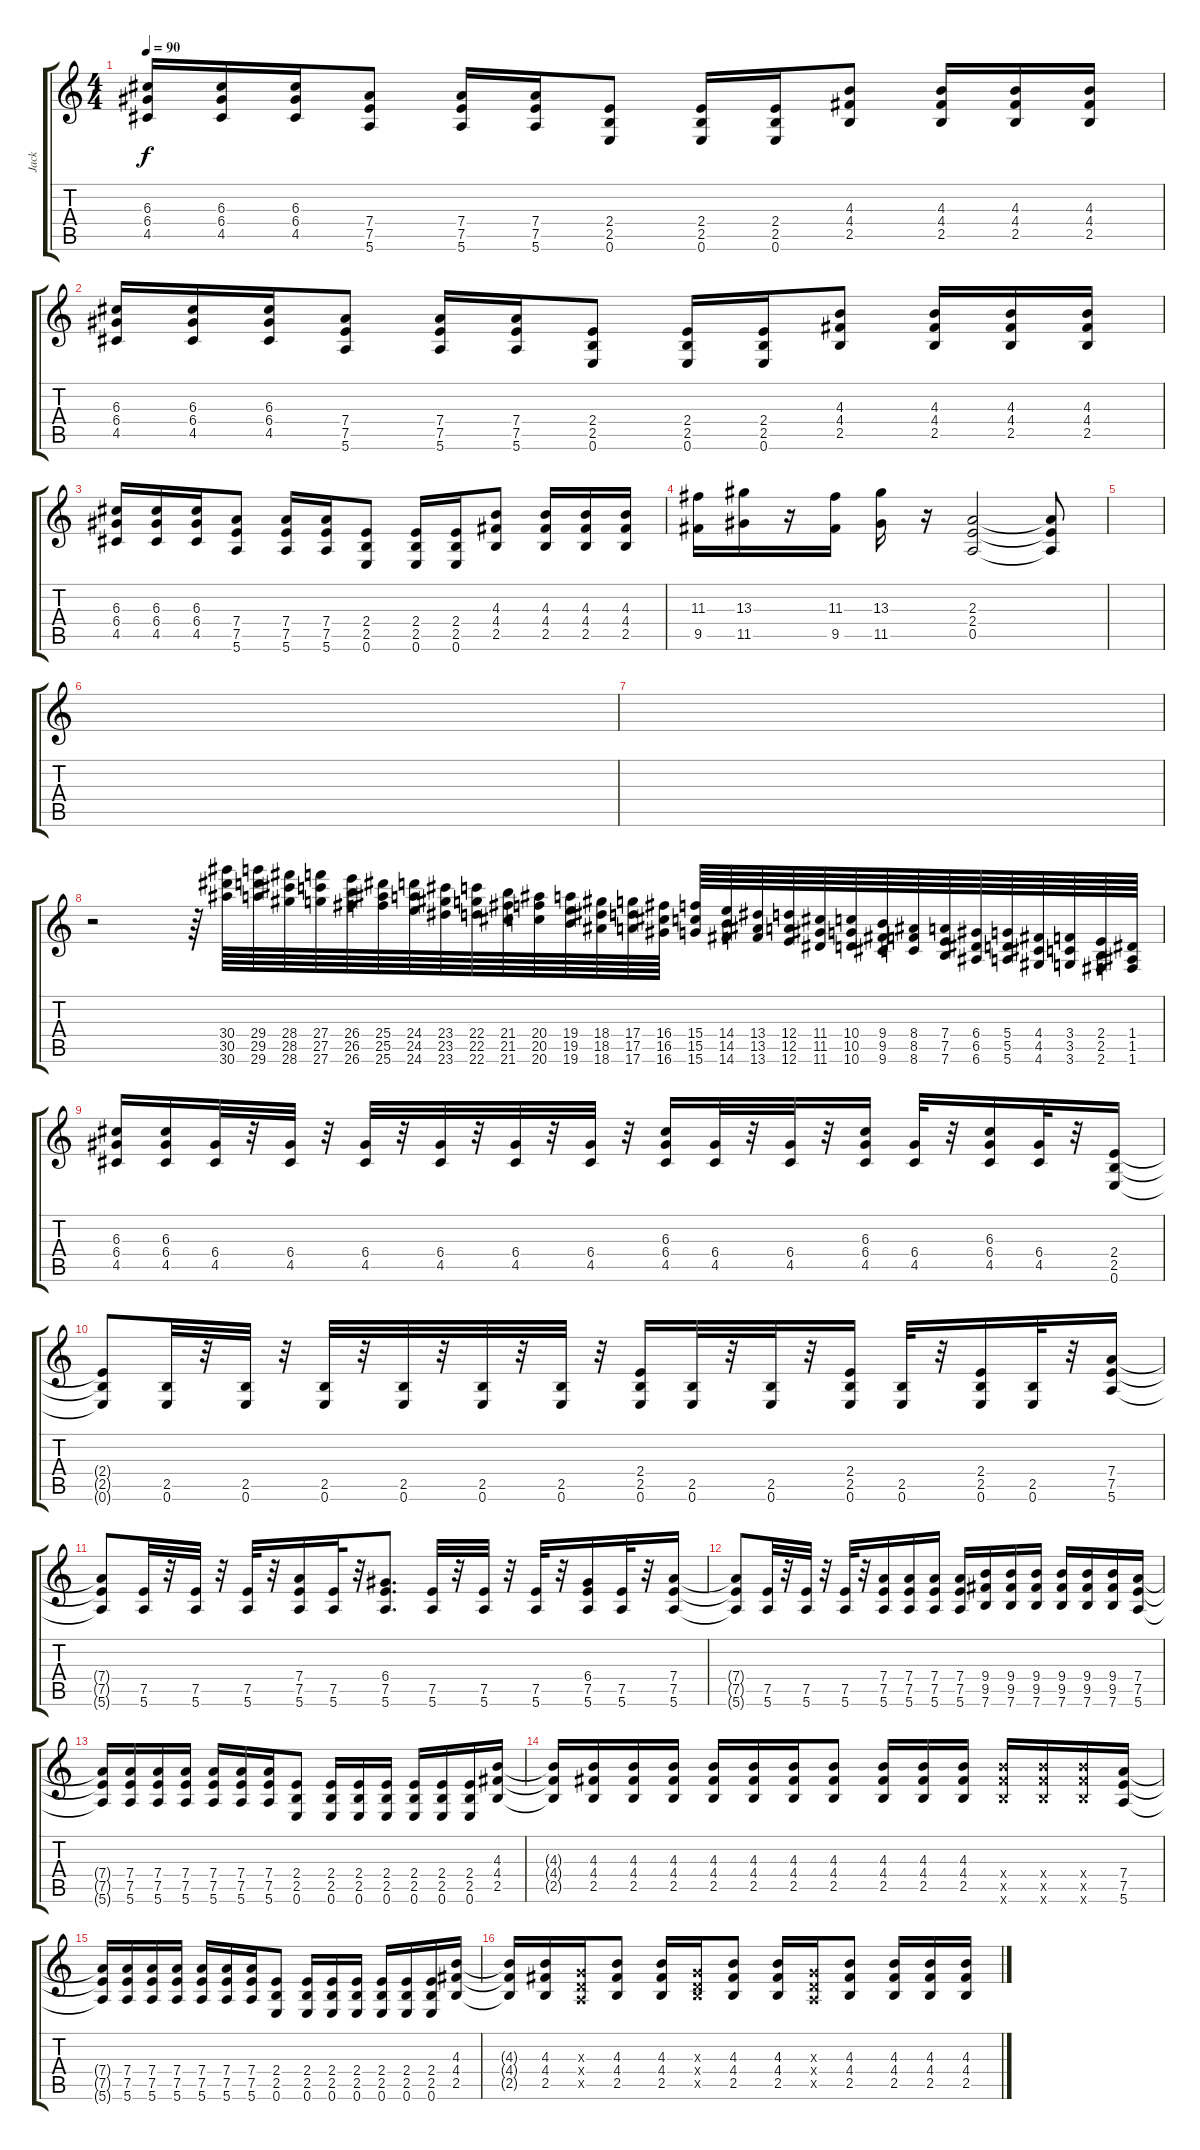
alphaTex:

\track ("Jack" "Jack") {instrument distortionguitar bank 67}
\staff {score tabs}
\tuning (E4 B3 G3 D3 A2 E2) {hide}
\ts (4 4)
\tempo 90
\clef g2
\ks c
(6.3 6.4 4.5).16{dy f} (6.3 6.4 4.5).16 (6.3 6.4 4.5).16 (7.4 7.5 5.6).8 (7.4 7.5 5.6).16 (7.4 7.5 5.6).16 (2.4 2.5 0.6).8 (2.4 2.5 0.6).16 (2.4 2.5 0.6).16 (4.3 4.4 2.5).8 (4.3 4.4 2.5).16 (4.3 4.4 2.5).16 (4.3 4.4 2.5).16 |
(6.3 6.4 4.5).16 (6.3 6.4 4.5).16 (6.3 6.4 4.5).16 (7.4 7.5 5.6).8 (7.4 7.5 5.6).16 (7.4 7.5 5.6).16 (2.4 2.5 0.6).8 (2.4 2.5 0.6).16 (2.4 2.5 0.6).16 (4.3 4.4 2.5).8 (4.3 4.4 2.5).16 (4.3 4.4 2.5).16 (4.3 4.4 2.5).16 |
(6.3 6.4 4.5).16 (6.3 6.4 4.5).16 (6.3 6.4 4.5).16 (7.4 7.5 5.6).8 (7.4 7.5 5.6).16 (7.4 7.5 5.6).16 (2.4 2.5 0.6).8 (2.4 2.5 0.6).16 (2.4 2.5 0.6).16 (4.3 4.4 2.5).8 (4.3 4.4 2.5).16 (4.3 4.4 2.5).16 (4.3 4.4 2.5).16 |
(11.3 9.5).16 (13.3 11.5).16 r.16 (11.3 9.5).16 (13.3 11.5).16 r.16 (2.3 2.4 0.5).2 (2.3{t} 2.4{t} 0.5{t}).8 |
|
|
|
r.2 r.64 (30.4 30.5 30.6).64 (29.4 29.5 29.6).64 (28.4 28.5 28.6).64 (27.4 27.5 27.6).64 (26.4 26.5 26.6).64 (25.4 25.5 25.6).64 (24.4 24.5 24.6).64 (23.4 23.5 23.6).64 (22.4 22.5 22.6).64 (21.4 21.5 21.6).64 (20.4 20.5 20.6).64 (19.4 19.5 19.6).64 (18.4 18.5 18.6).64 (17.4 17.5 17.6).64 (16.4 16.5 16.6).64 (15.4 15.5 15.6).64 (14.4 14.5 14.6).64 (13.4 13.5 13.6).64 (12.4 12.5 12.6).64 (11.4 11.5 11.6).64 (10.4 10.5 10.6).64 (9.4 9.5 9.6).64 (8.4 8.5 8.6).64 (7.4 7.5 7.6).64 (6.4 6.5 6.6).64 (5.4 5.5 5.6).64 (4.4 4.5 4.6).64 (3.4 3.5 3.6).64 (2.4 2.5 2.6).64 (1.4 1.5 1.6).64 |
(6.3 6.4 4.5).16 (6.3 6.4 4.5).16 (6.4 4.5).32 r.32 (6.4 4.5).32 r.32 (6.4 4.5).32 r.32 (6.4 4.5).32 r.32 (6.4 4.5).32 r.32 (6.4 4.5).32 r.32 (6.3 6.4 4.5).16 (6.4 4.5).32 r.32 (6.4 4.5).32 r.32 (6.3 6.4 4.5).16 (6.4 4.5).32 r.32 (6.3 6.4 4.5).16 (6.4 4.5).32 r.32 (2.4 2.5 0.6).16 |
(2.4{t} 2.5{t} 0.6{t}).8 (2.5 0.6).32 r.32 (2.5 0.6).32 r.32 (2.5 0.6).32 r.32 (2.5 0.6).32 r.32 (2.5 0.6).32 r.32 (2.5 0.6).32 r.32 (2.4 2.5 0.6).16 (2.5 0.6).32 r.32 (2.5 0.6).32 r.32 (2.4 2.5 0.6).16 (2.5 0.6).32 r.32 (2.4 2.5 0.6).16 (2.5 0.6).32 r.32 (7.4 7.5 5.6).16 |
(7.4{t} 7.5{t} 5.6{t}).8 (7.5 5.6).32 r.32 (7.5 5.6).32 r.32 (7.5 5.6).32 r.32 (7.4 7.5 5.6).16 (7.5 5.6).32 r.32 (6.4 7.5 5.6).8{d} (7.5 5.6).32 r.32 (7.5 5.6).32 r.32 (7.5 5.6).32 r.32 (6.4 7.5 5.6).16 (7.5 5.6).32 r.32 (7.4 7.5 5.6).16 |
(7.4{t} 7.5{t} 5.6{t}).8 (7.5 5.6).32 r.32 (7.5 5.6).32 r.32 (7.5 5.6).32 r.32 (7.4 7.5 5.6).16 (7.4 7.5 5.6).16 (7.4 7.5 5.6).16 (7.4 7.5 5.6).16 (9.4 9.5 7.6).16 (9.4 9.5 7.6).16 (9.4 9.5 7.6).16 (9.4 9.5 7.6).16 (9.4 9.5 7.6).16 (9.4 9.5 7.6).16 (7.4 7.5 5.6).16 |
(7.4{t} 7.5{t} 5.6{t}).16 (7.4 7.5 5.6).16 (7.4 7.5 5.6).16 (7.4 7.5 5.6).16 (7.4 7.5 5.6).16 (7.4 7.5 5.6).16 (7.4 7.5 5.6).16 (2.4 2.5 0.6).8 (2.4 2.5 0.6).16 (2.4 2.5 0.6).16 (2.4 2.5 0.6).16 (2.4 2.5 0.6).16 (2.4 2.5 0.6).16 (2.4 2.5 0.6).16 (4.3 4.4 2.5).16 |
(4.3{t} 4.4{t} 2.5{t}).16 (4.3 4.4 2.5).16 (4.3 4.4 2.5).16 (4.3 4.4 2.5).16 (4.3 4.4 2.5).16 (4.3 4.4 2.5).16 (4.3 4.4 2.5).16 (4.3 4.4 2.5).8 (4.3 4.4 2.5).16 (4.3 4.4 2.5).16 (4.3 4.4 2.5).16 (9.4{x} 9.5{x} 7.6{x}).16 (9.4{x} 9.5{x} 7.6{x}).16 (9.4{x} 9.5{x} 7.6{x}).16 (7.4 7.5 5.6).16 |
(7.4{t} 7.5{t} 5.6{t}).16 (7.4 7.5 5.6).16 (7.4 7.5 5.6).16 (7.4 7.5 5.6).16 (7.4 7.5 5.6).16 (7.4 7.5 5.6).16 (7.4 7.5 5.6).16 (2.4 2.5 0.6).8 (2.4 2.5 0.6).16 (2.4 2.5 0.6).16 (2.4 2.5 0.6).16 (2.4 2.5 0.6).16 (2.4 2.5 0.6).16 (2.4 2.5 0.6).16 (4.3 4.4 2.5).16 |
(4.3{t} 4.4{t} 2.5{t}).16 (4.3 4.4 2.5).16 (0.3{x} 0.4{x} 0.5{x}).16 (4.3 4.4 2.5).8 (4.3 4.4 2.5).16 (0.3{x} 0.4{x} 2.5{x}).16 (4.3 4.4 2.5).8 (4.3 4.4 2.5).16 (0.3{x} 0.4{x} 0.5{x}).16 (4.3 4.4 2.5).8 (4.3 4.4 2.5).16 (4.3 4.4 2.5).16 (4.3 4.4 2.5).16
